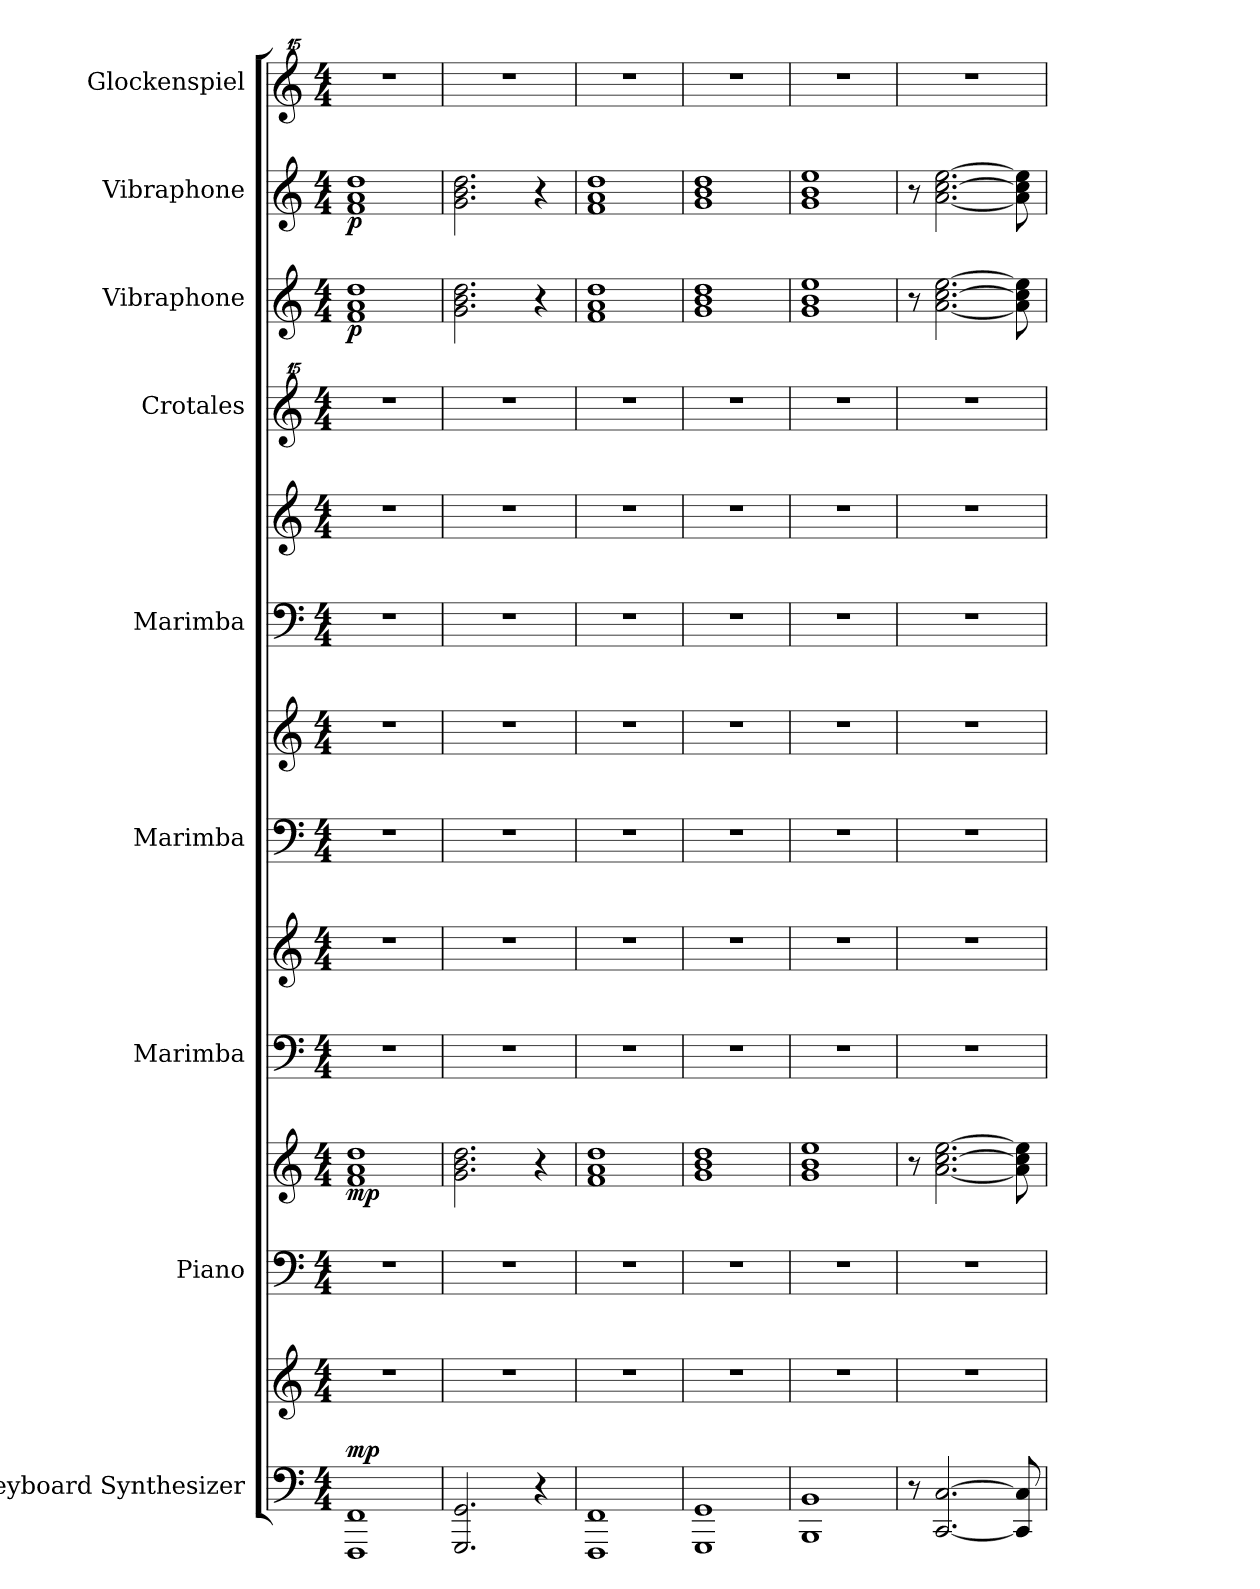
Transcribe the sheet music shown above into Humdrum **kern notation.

**kern	**kern	**dynam	**kern	**kern	**dynam	**kern	**kern	**kern	**kern	**kern	**kern	**kern	**kern	**dynam	**kern	**dynam	**kern
*part9	*part9	*part9	*part8	*part8	*part8	*part7	*part7	*part6	*part6	*part5	*part5	*part4	*part3	*part3	*part2	*part2	*part1
*staff14	*staff13	*staff13/14	*staff12	*staff11	*staff11/12	*staff10	*staff9	*staff8	*staff7	*staff6	*staff5	*staff4	*staff3	*staff3	*staff2	*staff2	*staff1
*I"Keyboard Synthesizer	*	*	*I"Piano	*	*	*I"Marimba	*	*I"Marimba	*	*I"Marimba	*	*I"Crotales	*I"Vibraphone	*	*I"Vibraphone	*	*I"Glockenspiel
*I'Synth.	*	*	*I'Pno.	*	*	*I'Mrm.	*	*I'Mrm.	*	*I'Mrm.	*	*I'Cro.	*I'Vib.	*	*I'Vib.	*	*I'Glk.
*clefF4	*clefG2	*	*clefF4	*clefG2	*	*clefF4	*clefG2	*clefF4	*clefG2	*clefF4	*clefG2	*clefG^^2	*clefG2	*	*clefG2	*	*clefG^^2
*k[]	*k[]	*	*k[]	*k[]	*	*k[]	*k[]	*k[]	*k[]	*k[]	*k[]	*k[]	*k[]	*	*k[]	*	*k[]
*C:	*C:	*	*C:	*C:	*	*C:	*C:	*C:	*C:	*C:	*C:	*C:	*C:	*	*C:	*	*C:
*M4/4	*M4/4	*	*M4/4	*M4/4	*	*M4/4	*M4/4	*M4/4	*M4/4	*M4/4	*M4/4	*M4/4	*M4/4	*	*M4/4	*	*M4/4
*MM72	*MM72	*	*MM72	*MM72	*	*MM72	*MM72	*MM72	*MM72	*MM72	*MM72	*MM72	*MM72	*	*MM72	*	*MM72
=1	=1	=1	=1	=1	=1	=1	=1	=1	=1	=1	=1	=1	=1	=1	=1	=1	=1
!	!	!LO:DY:a=2	!	!	!LO:DY:b	!	!	!	!	!	!	!	!	!LO:DY:b	!	!LO:DY:b	!
1FFF 1FF	1r	mp	1r	1f 1a 1dd	mp	1r	1r	1r	1r	1r	1r	1r	1f 1a 1dd	p	1f 1a 1dd	p	1r
=2	=2	=2	=2	=2	=2	=2	=2	=2	=2	=2	=2	=2	=2	=2	=2	=2	=2
2.GGG/ 2.GG/	1r	.	1r	2.g\ 2.b\ 2.dd\	.	1r	1r	1r	1r	1r	1r	1r	2.g\ 2.b\ 2.dd\	.	2.g\ 2.b\ 2.dd\	.	1r
4r	.	.	.	4r	.	.	.	.	.	.	.	.	4r	.	4r	.	.
=3	=3	=3	=3	=3	=3	=3	=3	=3	=3	=3	=3	=3	=3	=3	=3	=3	=3
1FFF 1FF	1r	.	1r	1f 1a 1dd	.	1r	1r	1r	1r	1r	1r	1r	1f 1a 1dd	.	1f 1a 1dd	.	1r
=4	=4	=4	=4	=4	=4	=4	=4	=4	=4	=4	=4	=4	=4	=4	=4	=4	=4
1GGG 1GG	1r	.	1r	1g 1b 1dd	.	1r	1r	1r	1r	1r	1r	1r	1g 1b 1dd	.	1g 1b 1dd	.	1r
=5	=5	=5	=5	=5	=5	=5	=5	=5	=5	=5	=5	=5	=5	=5	=5	=5	=5
1BBB 1BB	1r	.	1r	1g 1b 1ee	.	1r	1r	1r	1r	1r	1r	1r	1g 1b 1ee	.	1g 1b 1ee	.	1r
=6	=6	=6	=6	=6	=6	=6	=6	=6	=6	=6	=6	=6	=6	=6	=6	=6	=6
8r	1r	.	1r	8r	.	1r	1r	1r	1r	1r	1r	1r	8r	.	8r	.	1r
[2.CC/ [2.C/	.	.	.	[2.a\ [2.cc\ [2.ee\	.	.	.	.	.	.	.	.	[2.a\ [2.cc\ [2.ee\	.	[2.a\ [2.cc\ [2.ee\	.	.
8CC/] 8C/]	.	.	.	8a\] 8cc\] 8ee\]	.	.	.	.	.	.	.	.	8a\] 8cc\] 8ee\]	.	8a\] 8cc\] 8ee\]	.	.
=	=	=	=	=	=	=	=	=	=	=	=	=	=	=	=	=	=
*-	*-	*-	*-	*-	*-	*-	*-	*-	*-	*-	*-	*-	*-	*-	*-	*-	*-
